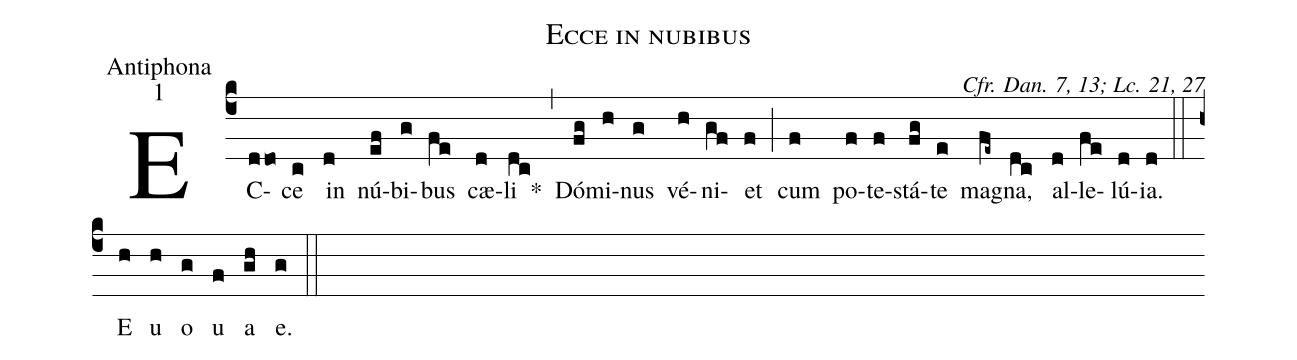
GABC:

name:Ecce in nubibus;
office-part:Antiphona;
mode:1;
commentary:Cfr. Dan. 7, 13; Lc. 21, 27;
%%
(c4) EC(d!/do)ce(c) in(d) nú(ef)bi(g)bus(fe) c<sp>ae</sp>(d)li(dc) *(,) Dó(fg)mi(h)nus(g) vé(h)ni(gf)et(f) (;) cum(f) po(f)te(f)stá(fg)te(e) mag(fe~)na,(dc) al(d)le(fe)lú(d)ia.(d) (::) E(h) u(h) o(g) u(f) a(gh) e.(g) (::)
